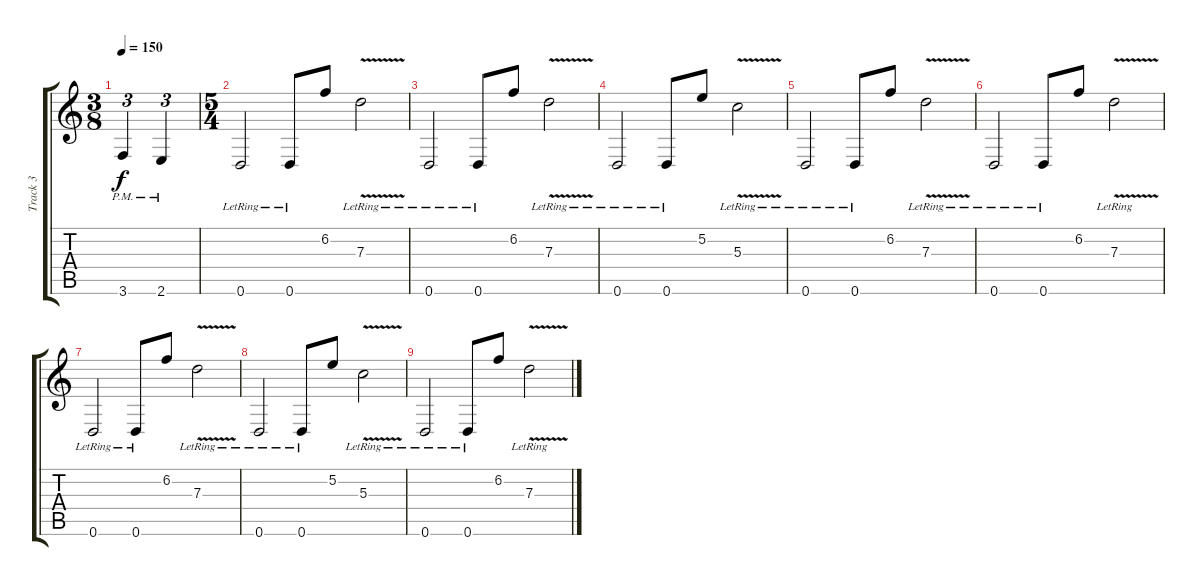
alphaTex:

\track ("Track 3" "Track 3") {instrument distortionguitar}
\staff {score tabs}
\tuning (E4 B3 G3 D3 A2 D2) {hide}
\ts (3 8)
\tempo 150
\clef g2
\ks c
3.6{pm}.4{tu (3 2) dy f} 2.6{pm}.4{tu (3 2)} |
\ts (5 4)
0.6{lr}.2 0.6{lr}.8 6.2.8 7.3{v lr}.2 |
0.6{lr}.2 0.6{lr}.8 6.2.8 7.3{v lr}.2 |
0.6{lr}.2 0.6{lr}.8 5.2.8 5.3{v lr}.2 |
0.6{lr}.2 0.6{lr}.8 6.2.8 7.3{v lr}.2 |
0.6{lr}.2 0.6{lr}.8 6.2.8 7.3{v lr}.2 |
0.6{lr}.2 0.6{lr}.8 6.2.8 7.3{v lr}.2 |
0.6{lr}.2{volume 11} 0.6{lr}.8 5.2.8{volume 7} 5.3{v lr}.2 |
0.6{lr}.2{volume 4} 0.6{lr}.8 6.2.8{volume 1} 7.3{v lr}.2
